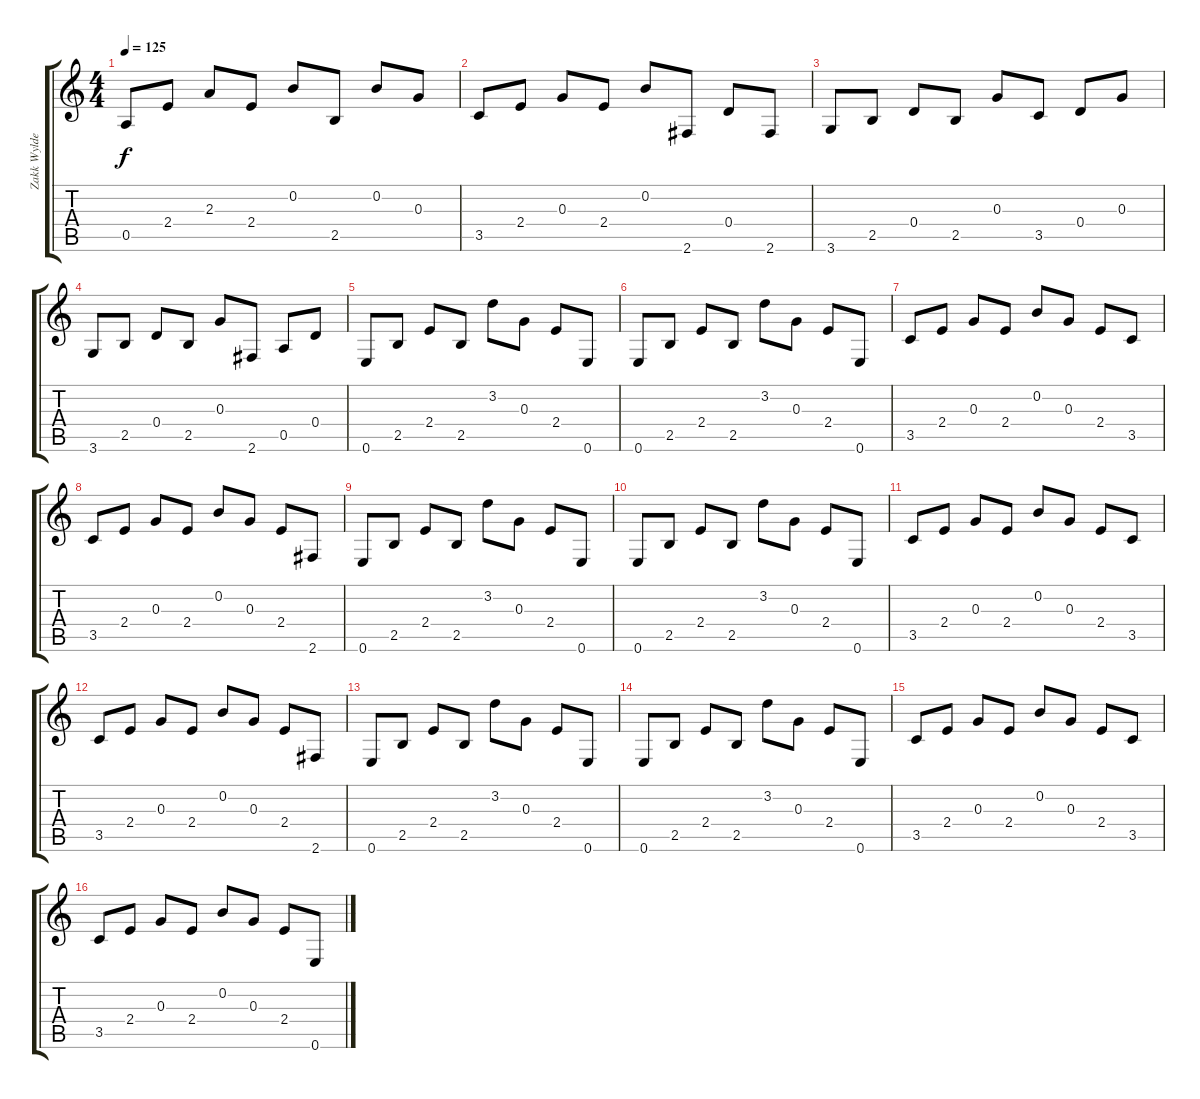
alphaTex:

\track ("Zakk Wylde" "Zakk Wylde") {instrument acousticguitarsteel}
\staff {score tabs}
\tuning (E4 B3 G3 D3 A2 E2) {hide}
\ts (4 4)
\tempo 125
\clef g2
\ks c
0.5.8{dy f} 2.4.8 2.3.8 2.4.8 0.2.8 2.5.8 0.2.8 0.3.8 |
3.5.8 2.4.8 0.3.8 2.4.8 0.2.8 2.6.8 0.4.8 2.6.8 |
3.6.8 2.5.8 0.4.8 2.5.8 0.3.8 3.5.8 0.4.8 0.3.8 |
3.6.8 2.5.8 0.4.8 2.5.8 0.3.8 2.6.8 0.5.8 0.4.8 |
0.6.8 2.5.8 2.4.8 2.5.8 3.2.8 0.3.8 2.4.8 0.6.8 |
0.6.8 2.5.8 2.4.8 2.5.8 3.2.8 0.3.8 2.4.8 0.6.8 |
3.5.8 2.4.8 0.3.8 2.4.8 0.2.8 0.3.8 2.4.8 3.5.8 |
3.5.8 2.4.8 0.3.8 2.4.8 0.2.8 0.3.8 2.4.8 2.6.8 |
0.6.8 2.5.8 2.4.8 2.5.8 3.2.8 0.3.8 2.4.8 0.6.8 |
0.6.8 2.5.8 2.4.8 2.5.8 3.2.8 0.3.8 2.4.8 0.6.8 |
3.5.8 2.4.8 0.3.8 2.4.8 0.2.8 0.3.8 2.4.8 3.5.8 |
3.5.8 2.4.8 0.3.8 2.4.8 0.2.8 0.3.8 2.4.8 2.6.8 |
0.6.8 2.5.8 2.4.8 2.5.8 3.2.8 0.3.8 2.4.8 0.6.8 |
0.6.8 2.5.8 2.4.8 2.5.8 3.2.8 0.3.8 2.4.8 0.6.8 |
3.5.8 2.4.8 0.3.8 2.4.8 0.2.8 0.3.8 2.4.8 3.5.8 |
3.5.8 2.4.8 0.3.8 2.4.8 0.2.8 0.3.8 2.4.8 0.6.8
